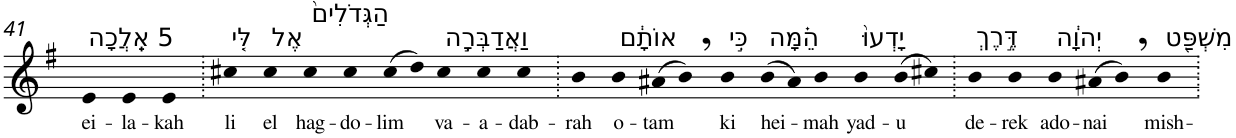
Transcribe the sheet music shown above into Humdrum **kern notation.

**kern	**text
*part1	*part1
*staff1	*staff1
*I"Piano	*
*I'Pno	*
!!LO:PB:g=z
*clefG2	*
*k[f#]	*
*G:	*
=41	=41
!LO:TX:a:t=5 אֵֽלֲכָה	!
!	!LO:LY:b
4e	ei-
!	!LO:LY:b
4e	-la-
!	!LO:LY:b
4e	-kah
=42.	=42.
!LO:TX:a:t=לִּ֤י	!
!	!LO:LY:b
4cc#X	li
!LO:TX:a:t=אֶל	!
!	!LO:LY:b
4cc#	el
!LO:TX:a:t=הַגְּדֹלִים֙	!
!	!LO:LY:b
4cc#	hag-
!	!LO:LY:b
4cc#	-do-
!	!LO:LY:b
(>8cc#	-lim
8dd)	.
!LO:TX:a:t=וַאֲדַבְּרָ֣ה	!
!	!LO:LY:b
4cc#	va-
!	!LO:LY:b
4cc#	-a-
!	!LO:LY:b
4cc#	-dab-
=43.	=43.
!	!LO:LY:b
4b	-rah
!LO:TX:a:t=אוֹתָ֔ם	!
!	!LO:LY:b
4b	o-
!	!LO:LY:b
(>8a#X	-tam
8b,)	.
!LO:TX:a:t=כִּ֣י	!
!	!LO:LY:b
4b	ki
!LO:TX:a:t=הֵ֗מָּה	!
!	!LO:LY:b
(>8b	hei-
8a#)	.
!	!LO:LY:b
4b	-mah
!LO:TX:a:t=יָדְעוּ֙	!
!	!LO:LY:b
4b	yad-
!	!LO:LY:b
(>8b	-u
8cc#X)	.
=44.	=44.
!LO:TX:a:t=דֶּ֣רֶךְ	!
!	!LO:LY:b
4b	de-
!	!LO:LY:b
4b	-rek
!LO:TX:a:t=יְהוָ֔ה	!
!	!LO:LY:b
4b	ado-
!	!LO:LY:b
(>8a#X	-nai
8b,)	.
!LO:TX:a:t=מִשְׁפַּ֖ט	!
!	!LO:LY:b
4b	mish-
=.	=.
*-	*-
